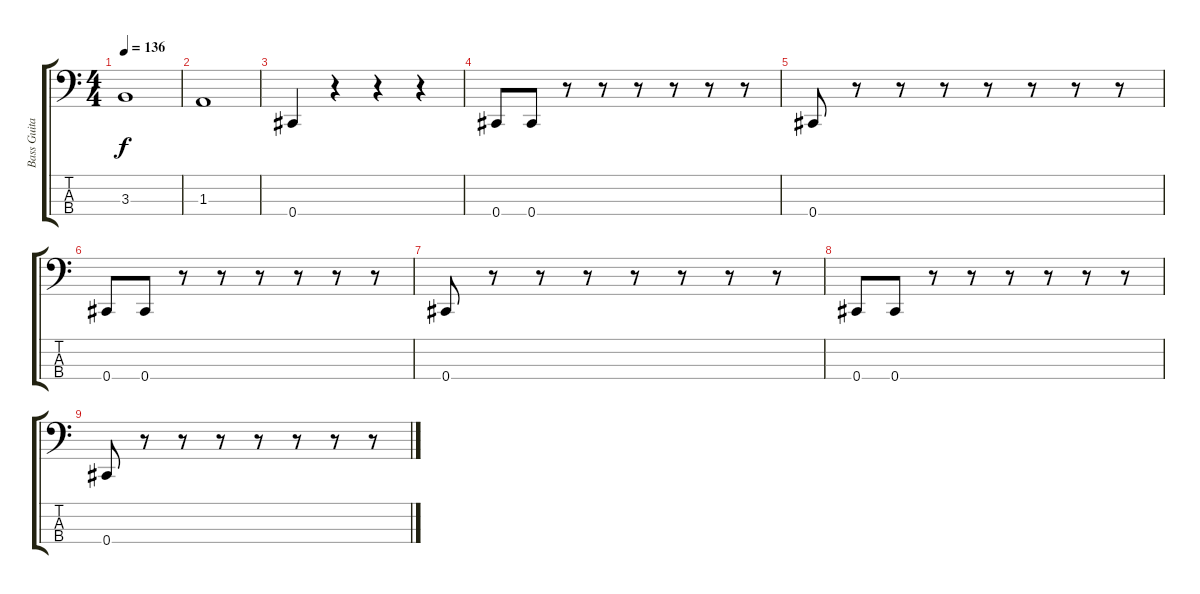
\track ("Bass Guitar" "Bass Guita") {instrument electricbassfinger}
\staff {score tabs}
\tuning (Gb2 Db2 Ab1 Db1) {hide}
\ts (4 4)
\tempo 136
\clef f4
\ks c
3.3.1{dy f} |
1.3.1 |
0.4.4 r.4 r.4 r.4 |
0.4.8 0.4.8 r.8 r.8 r.8 r.8 r.8 r.8 |
0.4.8 r.8 r.8 r.8 r.8 r.8 r.8 r.8 |
0.4.8 0.4.8 r.8 r.8 r.8 r.8 r.8 r.8 |
0.4.8 r.8 r.8 r.8 r.8 r.8 r.8 r.8 |
0.4.8 0.4.8 r.8 r.8 r.8 r.8 r.8 r.8 |
0.4.8 r.8 r.8 r.8 r.8 r.8 r.8 r.8
